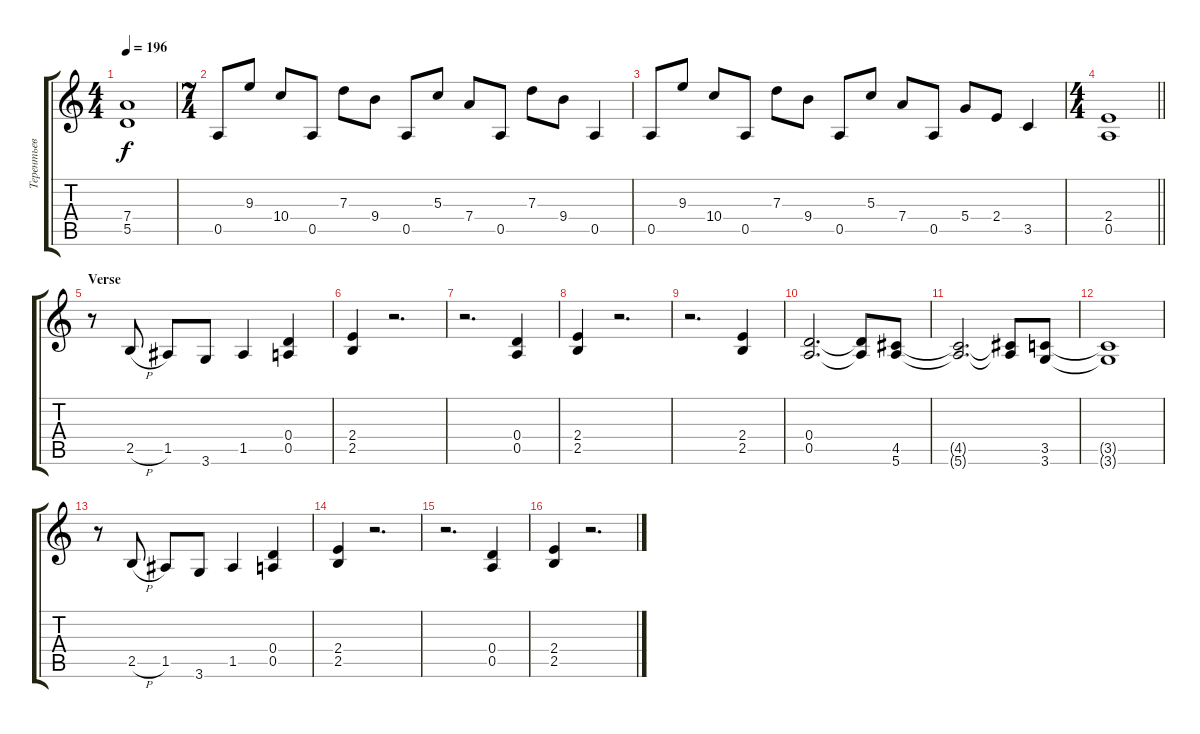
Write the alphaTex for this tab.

\track ("Терентьев" "Терентьев") {instrument overdrivenguitar}
\staff {score tabs}
\tuning (E4 B3 G3 D3 A2 E2) {hide}
\ts (4 4)
\tempo 196
\clef g2
\ks c
(7.4{t} 5.5{t}).1{dy f} |
\ts (7 4)
0.5.8 9.3.8 10.4.8 0.5.8 7.3.8 9.4.8 0.5.8 5.3.8 7.4.8 0.5.8 7.3.8 9.4.8 0.5.4 |
0.5.8 9.3.8 10.4.8 0.5.8 7.3.8 9.4.8 0.5.8 5.3.8 7.4.8 0.5.8 5.4.8 2.4.8 3.5.4 |
\ts (4 4)
\barLineRight lightlight
(2.4 0.5).1 |
\section ("" "Verse")
r.8 2.5{h}.8 1.5.8 3.6.8 1.5.4 (0.4 0.5).4 |
(2.4 2.5).4 r.2{d} |
r.2{d} (0.4 0.5).4 |
(2.4 2.5).4 r.2{d} |
r.2{d} (2.4 2.5).4 |
(0.4 0.5).2{d} (0.4{t} 0.5{t}).8 (4.5 5.6).8 |
(4.5{t} 5.6{t}).2{d} (4.5{t} 5.6{t}).8 (3.5 3.6).8 |
(3.5{t} 3.6{t}).1 |
r.8 2.5{h}.8 1.5.8 3.6.8 1.5.4 (0.4 0.5).4 |
(2.4 2.5).4 r.2{d} |
r.2{d} (0.4 0.5).4 |
(2.4 2.5).4 r.2{d}
